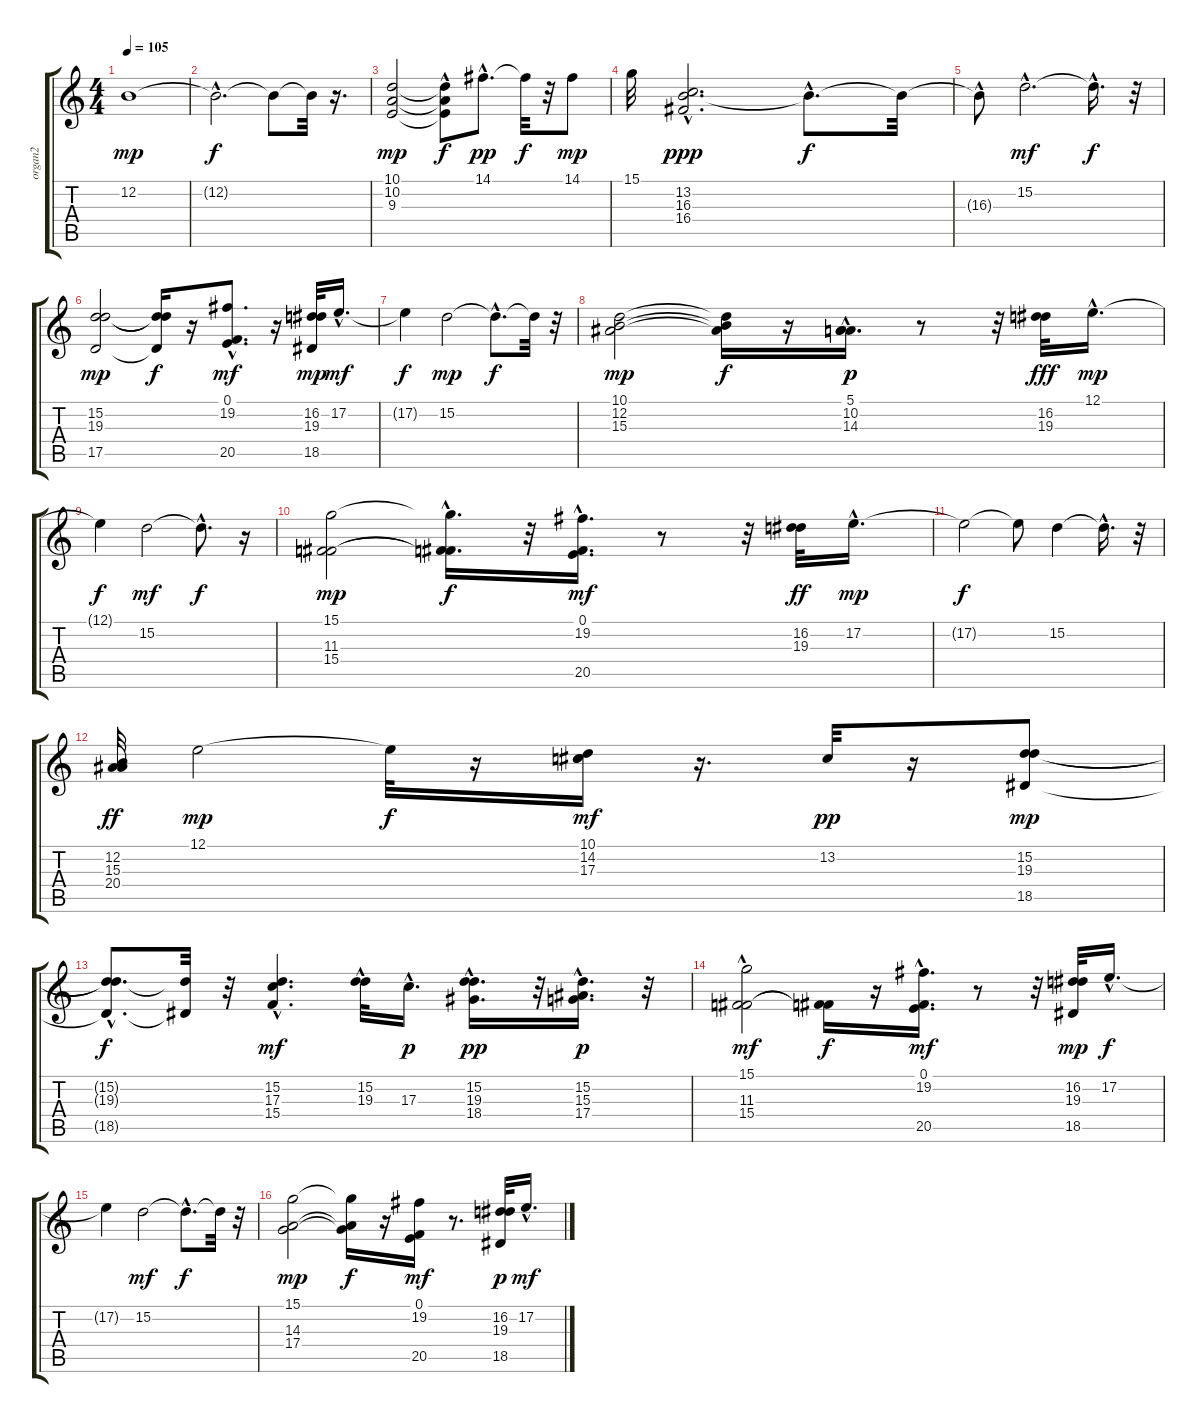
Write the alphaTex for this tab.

\track ("organ2" "organ2") {instrument drawbarorgan}
\staff {score tabs}
\tuning (E4 B3 G3 D3 A2 E2) {hide}
\ts (4 4)
\tempo 105
\clef g2
\ks c
12.2.1{dy mp} |
12.2{hac t}.2{d dy f} 12.2{t}.8 12.2{t}.32 r.16{d} |
(10.1 10.2 9.3).2{dy mp} (10.1{t} 10.2{t} 9.3{hac t}).8{dy f} 14.1{hac}.8{d dy pp} 14.1{t}.32{dy f} r.32 14.1.8{dy mp} |
15.1.32 (13.2 16.3{hac} 16.4).2{d dy ppp} 16.3{hac t}.8{d dy f} 16.3{t}.32 |
16.3{hac t}.8 15.2{hac}.2{d dy mf} 15.2{hac t}.16{d dy f} r.32 |
(15.2 19.3 17.5).2{dy mp} (15.2{t} 19.3{t} 17.5{t}).16{dy f} r.16 (0.1 19.2{hac} 20.5{hac}).8{d dy mf} r.16 (16.2 19.3 18.5).32{dy mp} 17.2{hac}.16{d dy mf} |
17.2{t}.4{dy f} 15.2.2{dy mp} 15.2{hac t}.8{d dy f} 15.2{t}.32 r.32 |
(10.1 12.2 15.3).2{dy mp} (10.1{t} 12.2{t} 15.3{t}).16{dy f} r.16 (5.1 10.2{hac} 14.3{hac}).16{d dy p} r.8 r.32 (16.2 19.3).32{dy fff} 12.1{hac}.16{d dy mp} |
12.1{t}.4{dy f} 15.2.2{dy mf} 15.2{hac t}.8{d dy f} r.16 |
(15.1 11.3 15.4).2{dy mp} (15.1{hac t} 11.3{t} 15.4{t}).16{d dy f} r.32 (0.1 19.2 20.5{hac}).16{d dy mf} r.8 r.32 (16.2 19.3).32{dy ff} 17.2{hac}.16{d dy mp} |
17.2{t}.2{dy f} 17.2{t}.8 15.2.4 15.2{hac t}.16{d} r.32 |
(12.2 15.3 20.4).32{dy ff} 12.1.2{dy mp} 12.1{t}.32{dy f} r.16 (10.1 14.2 17.3).16{dy mf} r.16{d} 13.2.32{dy pp} r.16 (15.2 19.3 18.5).8{dy mp} |
(15.2{hac t} 19.3{hac t} 18.5{hac t}).8{d dy f} (19.3{t} 18.5{t}).32 r.32 (15.2 17.3{hac} 15.4).4{d dy mf} (15.2{hac} 19.3{hac}).32 17.3{hac}.16{d dy p} (15.2{hac} 19.3{hac} 18.4{hac}).16{d dy pp} r.32 (15.2{hac} 15.3 17.4).16{d dy p} r.32 |
(15.1{hac} 11.3 15.4).2{dy mf} (11.3{t} 15.4{t}).16{dy f} r.16 (0.1{hac} 19.2{hac} 20.5{hac}).16{d dy mf} r.8 r.32 (16.2 19.3 18.5).32{dy mp} 17.2{hac}.16{d dy f} |
17.2{t}.4 15.2.2{dy mf} 15.2{hac t}.8{d dy f} 15.2{t}.32 r.32 |
(15.1 14.3 17.4).2{dy mp} (15.1{t} 14.3{t} 17.4{t}).16{dy f} r.16 (0.1 19.2 20.5).16{dy mf} r.8{d} (16.2 19.3 18.5).32{dy p} 17.2{hac}.16{d dy mf}
